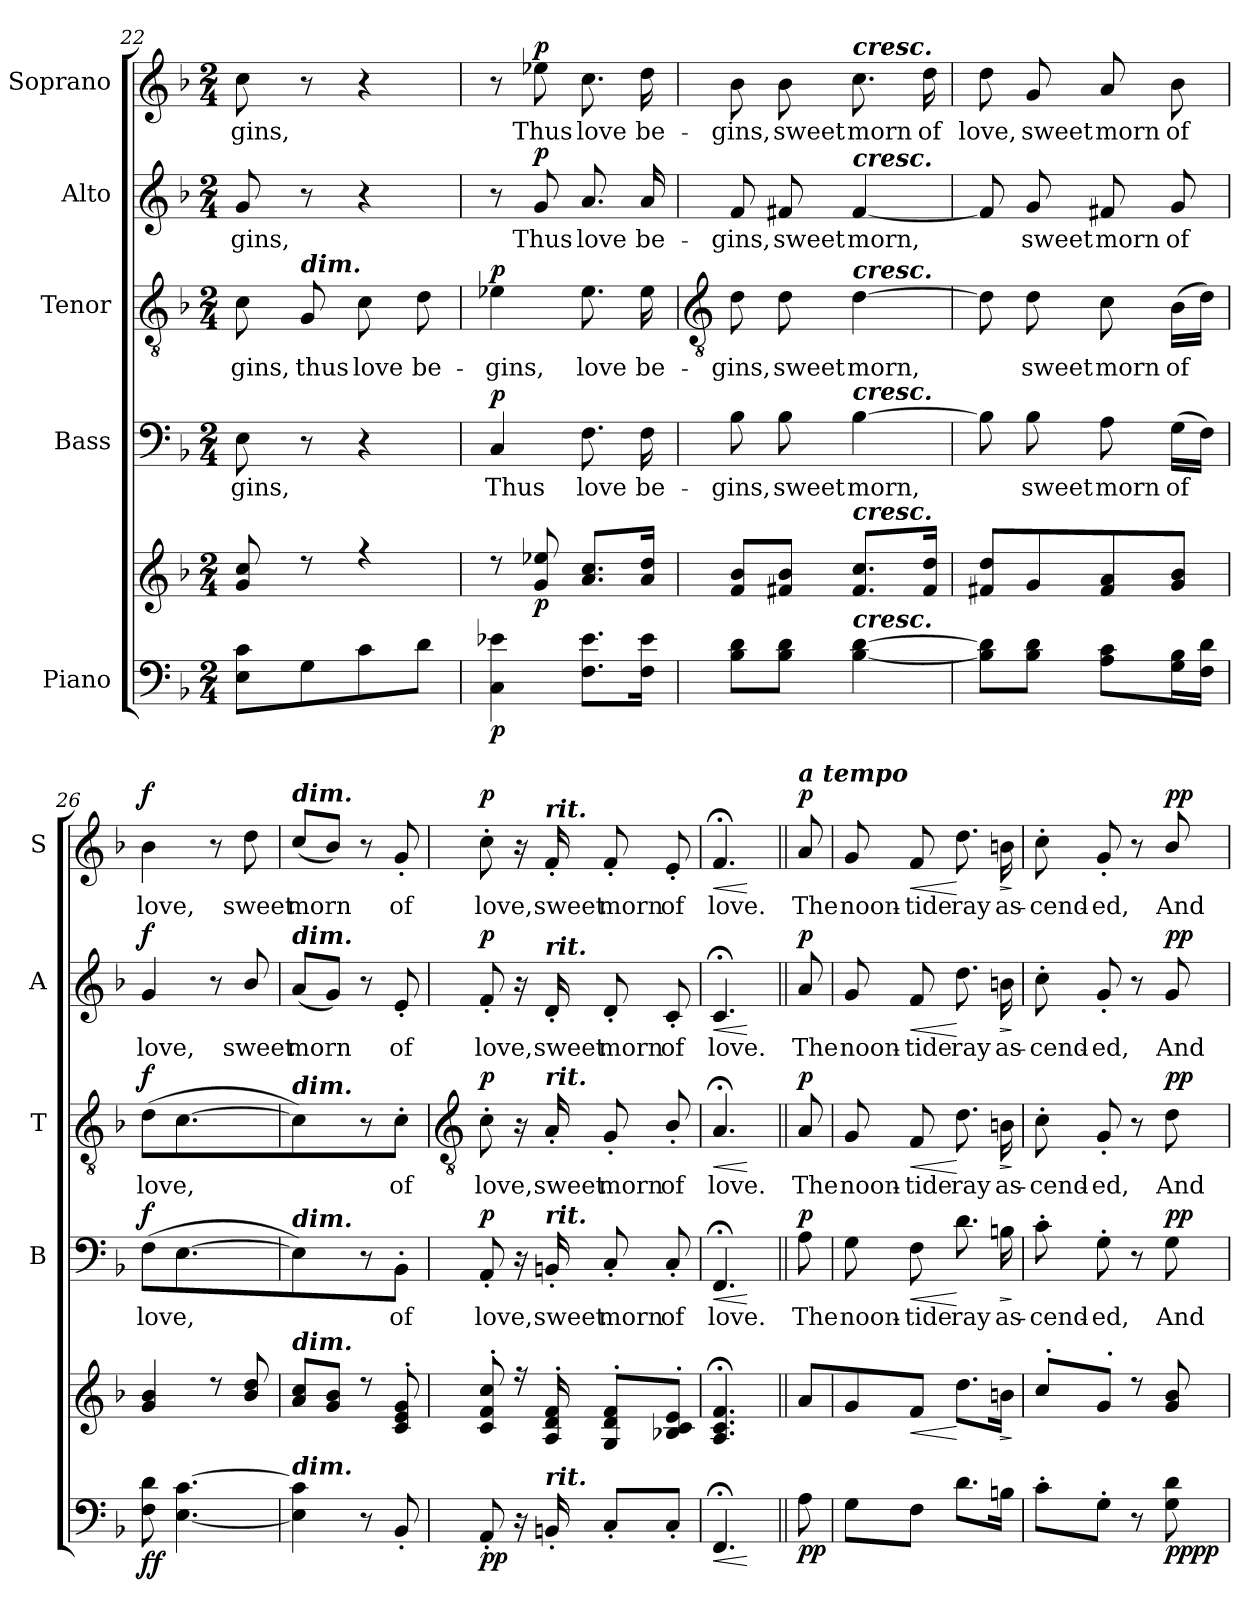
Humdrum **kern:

**kern	**kern	**dynam	**kern	**text	**dynam	**kern	**text	**dynam	**kern	**text	**dynam	**kern	**text	**dynam
*part5	*part5	*part5	*part4	*part4	*part4	*part3	*part3	*part3	*part2	*part2	*part2	*part1	*part1	*part1
*staff6	*staff5	*staff5/6	*staff4	*staff4	*staff4	*staff3	*staff3	*staff3	*staff2	*staff2	*staff2	*staff1	*staff1	*staff1
*I"Piano	*	*	*I"Bass	*	*	*I"Tenor	*	*	*I"Alto	*	*	*I"Soprano	*	*
*	*	*	*I'B	*	*	*I'T	*	*	*I'A	*	*	*I'S	*	*
*clefF4	*clefG2	*	*clefF4	*	*	*clefGv2	*	*	*clefG2	*	*	*clefG2	*	*
*k[b-]	*k[b-]	*	*k[b-]	*	*	*k[b-]	*	*	*k[b-]	*	*	*k[b-]	*	*
*F:	*F:	*	*F:	*	*	*F:	*	*	*F:	*	*	*F:	*	*
*M2/4	*M2/4	*	*M2/4	*	*	*M2/4	*	*	*M2/4	*	*	*M2/4	*	*
=22	=22	=22	=22	=22	=22	=22	=22	=22	=22	=22	=22	=22	=22	=22
*	*^	*	*	*	*	*	*	*	*	*	*	*	*	*
!	!	!LO:N:vis=1	!	!	!LO:LY:b	!	!	!LO:LY:b	!	!	!LO:LY:b	!	!	!LO:LY:b	!
8E 8cL	8g 8cc	2ryy	.	8E	-gins,	.	8c	-gins,	.	8g	-gins,	.	8cc	-gins,	.
!	!	!	!	!	!	!	!LO:TX:a:Bi:t=dim.	!	!	!	!	!	!	!	!
!	!	!	!	!	!	!	!	!LO:LY:b	!	!	!	!	!	!	!
8G	8r	.	.	8r	.	.	8G	thus	.	8r	.	.	8r	.	.
!	!	!	!	!	!	!	!	!LO:LY:b	!	!	!	!	!	!	!
8c	4r	.	.	4r	.	.	8c	love	.	4r	.	.	4r	.	.
!	!	!	!	!	!	!	!	!LO:LY:b	!	!	!	!	!	!	!
8dJ	.	.	.	.	.	.	8d	be-	.	.	.	.	.	.	.
=23	=23	=23	=23	=23	=23	=23	=23	=23	=23	=23	=23	=23	=23	=23	=23
!	!	!LO:N:vis=1	!LO:DY:b=2	!	!LO:LY:b	!LO:DY:b	!	!LO:LY:b	!LO:DY:b	!	!	!	!	!	!
4C 4e-X	8r	2ryy	p	4C	Thus	p	4e-X	gins,	p	8r	.	.	8r	.	.
!	!	!	!LO:DY:b	!	!	!	!	!	!	!	!LO:LY:b	!LO:DY:b	!	!LO:LY:b	!LO:DY:b
.	8g 8ee-X	.	p	.	.	.	.	.	.	8g	Thus	p	8ee-X	Thus	p
!	!	!	!	!	!LO:LY:b	!	!	!LO:LY:b	!	!	!LO:LY:b	!	!	!LO:LY:b	!
8.F 8.e-L	8.a 8.ccL	.	.	8.F	love	.	8.e-	love	.	8.a	love	.	8.cc	love	.
!	!	!	!	!	!LO:LY:b	!	!	!LO:LY:b	!	!	!LO:LY:b	!	!	!LO:LY:b	!
16F 16e-J	16a 16ddJ	.	.	16F	be-	.	16e-	be-	.	16a	be-	.	16dd	be-	.
!!LO:LB:g=z
=24	=24	=24	=24	=24	=24	=24	=24	=24	=24	=24	=24	=24	=24	=24	=24
*	*	*	*	*	*	*	*clefGv2	*	*	*	*	*	*	*	*
!	!	!LO:N:vis=1	!	!	!LO:LY:b	!	!	!LO:LY:b	!	!	!LO:LY:b	!	!	!LO:LY:b	!
8B- 8dL	8f 8b-L	2ryy	.	8B-	-gins,	.	8d	-gins,	.	8f	-gins,	.	8b-	-gins,	.
!	!	!	!	!	!LO:LY:b	!	!	!LO:LY:b	!	!	!LO:LY:b	!	!	!LO:LY:b	!
8B- 8dJ	8f#X 8b-J	.	.	8B-	sweet	.	8d	sweet	.	8f#X	sweet	.	8b-	sweet	.
!	!	!	!	!	!	!	!	!	!	!	!	!	!LO:TX:a:Bi:t=cresc.	!	!
!	!	!	!	!	!	!	!	!	!	!LO:TX:a:Bi:t=cresc.	!	!	!	!	!
!	!	!	!	!	!	!	!LO:TX:a:Bi:t=cresc.	!	!	!	!	!	!	!	!
!	!	!	!	!LO:TX:a:Bi:t=cresc.	!	!	!	!	!	!	!	!	!	!	!
!	!LO:TX:a:Bi:t=cresc.	!	!	!	!	!	!	!	!	!	!	!	!	!	!
!LO:TX:a:Bi:t=cresc.	!	!	!	!	!	!	!	!	!	!	!	!	!	!	!
!	!	!	!	!	!LO:LY:b	!	!	!LO:LY:b	!	!	!LO:LY:b	!	!	!LO:LY:b	!
[4B- [4d	8.f# 8.ccL	.	.	[4B-	morn,	.	[4d	morn,	.	[4f#	morn,	.	8.cc	morn	.
!	!	!	!	!	!	!	!	!	!	!	!	!	!	!LO:LY:b	!
.	16f# 16ddJ	.	.	.	.	.	.	.	.	.	.	.	16dd	of	.
=25	=25	=25	=25	=25	=25	=25	=25	=25	=25	=25	=25	=25	=25	=25	=25
!	!	!LO:N:vis=1	!	!	!	!	!	!	!	!	!	!	!	!LO:LY:b	!
8B-] 8d]L	8f#X 8ddL	2ryy	.	8B-]	.	.	8d]	.	.	8f#]	.	.	8dd	love,	.
!	!	!	!	!	!LO:LY:b	!	!	!LO:LY:b	!	!	!LO:LY:b	!	!	!LO:LY:b	!
8B- 8dJ	8g	.	.	8B-	sweet	.	8d	sweet	.	8g	sweet	.	8g	sweet	.
!	!	!	!	!	!LO:LY:b	!	!	!LO:LY:b	!	!	!LO:LY:b	!	!	!LO:LY:b	!
8A 8cL	8f# 8a	.	.	8A	morn	.	8c	morn	.	8f#	morn	.	8a	morn	.
!	!	!	!	!	!LO:LY:b	!	!	!LO:LY:b	!	!	!LO:LY:b	!	!	!LO:LY:b	!
16G 16B-L	8g 8b-J	.	.	(>16GLL	of	.	(>16B-LL	of	.	8g	of	.	8b-	of	.
16F 16dJJ	.	.	.	16FJJ)	.	.	16dJJ)	.	.	.	.	.	.	.	.
=26	=26	=26	=26	=26	=26	=26	=26	=26	=26	=26	=26	=26	=26	=26	=26
!	!	!LO:N:vis=1	!LO:DY:b=2	!	!LO:LY:b	!	!	!LO:LY:b	!	!	!LO:LY:b	!	!	!LO:LY:b	!
!	!	!	!LO:DY:n=1:b	!	!	!LO:DY:b	!	!	!LO:DY:b	!	!	!LO:DY:b	!	!	!LO:DY:b
8F 8d	4g 4b-	2ryy	f f	(>8FL	love,	f	(>8dL	love,	f	4g	love,	f	4b-	love,	f
[4.E [4.c	.	.	.	[4.E	.	.	[4.c	.	.	.	.	.	.	.	.
.	8r	.	.	.	.	.	.	.	.	8r	.	.	8r	.	.
!	!	!	!	!	!	!	!	!	!	!	!LO:LY:b	!	!	!LO:LY:b	!
.	8b- 8dd	.	.	.	.	.	.	.	.	8b-/	sweet	.	8dd	sweet	.
=27	=27	=27	=27	=27	=27	=27	=27	=27	=27	=27	=27	=27	=27	=27	=27
!	!	!	!	!	!	!	!	!	!	!	!	!	!LO:TX:a:Bi:t=dim.	!	!
!	!	!	!	!	!	!	!	!	!	!LO:TX:a:Bi:t=dim.	!	!	!	!	!
!	!	!	!	!	!	!	!LO:TX:a:Bi:t=dim.	!	!	!	!	!	!	!	!
!	!	!	!	!LO:TX:a:Bi:t=dim.	!	!	!	!	!	!	!	!	!	!	!
!	!LO:TX:a:Bi:t=dim.	!	!	!	!	!	!	!	!	!	!	!	!	!	!
!LO:TX:a:Bi:t=dim.	!	!	!	!	!	!	!	!	!	!	!	!	!	!	!
!	!	!LO:N:vis=1	!	!	!	!	!	!	!	!	!LO:LY:b	!	!	!LO:LY:b	!
4E] 4c]	8a 8ccL	2ryy	.	4E])	.	.	4c])	.	.	(<8aL	morn	.	(>8ccL	morn	.
.	8g/ 8b-/J	.	.	.	.	.	.	.	.	8gJ)	.	.	8b-/J)	.	.
8r	8r	.	.	8r	.	.	8r	.	.	8r	.	.	8r	.	.
!	!	!	!	!	!LO:LY:b	!	!	!LO:LY:b	!	!	!LO:LY:b	!	!	!LO:LY:b	!
8BB-'	8c' 8e' 8g'	.	.	8BB-'J	of	.	8c'J	of	.	8e'	of	.	8g'	of	.
!!LO:LB:g=z
=28	=28	=28	=28	=28	=28	=28	=28	=28	=28	=28	=28	=28	=28	=28	=28
*	*	*	*	*	*	*	*clefGv2	*	*	*	*	*	*	*	*
!	!	!LO:N:vis=1	!LO:DY:b=2	!	!LO:LY:b	!	!	!LO:LY:b	!	!	!LO:LY:b	!	!	!LO:LY:b	!
!	!	!	!LO:DY:n=1:b	!	!	!LO:DY:b	!	!	!LO:DY:b	!	!	!LO:DY:b	!	!	!LO:DY:b
8AA'	8c' 8f' 8cc'	2ryy	p p	8AA'	love,	p	8c'	love,	p	8f'	love,	p	8cc'	love,	p
16r	16r	.	.	16r	.	.	16r	.	.	16r	.	.	16r	.	.
!	!	!	!	!	!	!	!	!	!	!	!	!	!LO:TX:a:Bi:t=rit.	!	!
!	!	!	!	!	!	!	!	!	!	!LO:TX:a:Bi:t=rit.	!	!	!	!	!
!	!	!	!	!	!	!	!LO:TX:a:Bi:t=rit.	!	!	!	!	!	!	!	!
!	!	!	!	!LO:TX:a:Bi:t=rit.	!	!	!	!	!	!	!	!	!	!	!
!LO:TX:a:Bi:t=rit.	!	!	!	!	!	!	!	!	!	!	!	!	!	!	!
!	!	!	!	!	!LO:LY:b	!	!	!LO:LY:b	!	!	!LO:LY:b	!	!	!LO:LY:b	!
16BBn'	16A' 16d' 16f'	.	.	16BBn'	sweet	.	16A'	sweet	.	16d'	sweet	.	16f'	sweet	.
!	!	!	!	!	!LO:LY:b	!	!	!LO:LY:b	!	!	!LO:LY:b	!	!	!LO:LY:b	!
8C'L	8G' 8d' 8f'L	.	.	8C'	morn	.	8G'	morn	.	8d'	morn	.	8f'	morn	.
!	!	!	!	!	!LO:LY:b	!	!	!LO:LY:b	!	!	!LO:LY:b	!	!	!LO:LY:b	!
8C'J	8B-X' 8c' 8e'J	.	.	8C'	of	.	8B-'/	of	.	8c'	of	.	8e'	of	.
=29	=29	=29	=29	=29	=29	=29	=29	=29	=29	=29	=29	=29	=29	=29	=29
!	!	!	!LO:HP:b=2	!	!	!	!	!	!	!	!	!	!	!	!
!	!	!	!LO:HP:n=1:b	!	!	!	!	!	!	!	!	!	!	!	!
!	!	!	!LO:HP:n=1:b	!	!LO:LY:b	!LO:HP:b	!	!	!	!	!	!	!	!	!
!	!	!	!	!	!	!LO:HP:n=1:b	!	!LO:LY:b	!LO:HP:b	!	!	!	!	!	!
!	!	!	!	!	!	!	!	!	!LO:HP:n=1:b	!	!LO:LY:b	!LO:HP:b	!	!	!
!	!	!	!	!	!	!	!	!	!	!	!	!LO:HP:n=1:b	!	!LO:LY:b	!LO:HP:b
!	!	!	!	!	!	!	!	!	!	!	!	!	!	!	!LO:HP:n=1:b
4.FF;<	4.A;< 4.c;< 4.f;<	4.ryy	> < >	4.FF;<	love.	< >	4.A;<	love.	< >	4.c;<	love.	< >	4.f;<	love.	< >
*	*v	*v	*	*	*	*	*	*	*	*	*	*	*	*	*
.	.	[ ]	.	.	[	.	.	[	.	.	[	.	.	[
=30||	=30||	=30||	=30||	=30||	=30||	=30||	=30||	=30||	=30||	=30||	=30||	=30||	=30||	=30||
*	*^	*	*	*	*	*	*	*	*	*	*	*	*	*
!	!	!	!	!	!	!	!	!	!	!	!	!	!LO:TX:a:Bi:t=a tempo	!	!
!	!	!	!LO:DY:b=2	!	!LO:LY:b	!	!	!LO:LY:b	!	!	!LO:LY:b	!	!	!LO:LY:b	!
!	!	!	!LO:DY:n=1:b	!	!	!LO:DY:b	!	!	!LO:DY:b	!	!	!LO:DY:b	!	!	!LO:DY:b
8A\	8a/L	8ryy	p p	8A\	The	p	8A/	The	p	8a/	The	p	8a/	The	p
*	*v	*v	*	*	*	*	*	*	*	*	*	*	*	*	*
.	.	]	.	.	]	.	.	]	.	.	]	.	.	]
=31	=31	=31	=31	=31	=31	=31	=31	=31	=31	=31	=31	=31	=31	=31
*	*^	*	*	*	*	*	*	*	*	*	*	*	*	*
!	!	!LO:N:vis=1	!	!	!LO:LY:b	!	!	!LO:LY:b	!	!	!LO:LY:b	!	!	!LO:LY:b	!
8GL	8g	2ryy	.	8G	noon-	.	8G	noon-	.	8g	noon-	.	8g	noon-	.
!	!	!	!LO:HP:b	!	!LO:LY:b	!LO:HP:b	!	!LO:LY:b	!LO:HP:b	!	!LO:LY:b	!LO:HP:b	!	!LO:LY:b	!LO:HP:b
8FJ	8fJ	.	<	8F	-tide	<	8F	-tide	<	8f	-tide	<	8f	-tide	<
!	!	!	!	!	!LO:LY:b	!	!	!LO:LY:b	!	!	!LO:LY:b	!	!	!LO:LY:b	!
8.dL	8.ddL	.	[	8.d	ray	[	8.d	ray	[	8.dd	ray	[	8.dd	ray	[
!	!	!	!LO:HP:b	!	!LO:LY:b	!LO:HP:b	!	!LO:LY:b	!LO:HP:b	!	!LO:LY:b	!LO:HP:b	!	!LO:LY:b	!LO:HP:b
16BnJ	16bnJ	.	>	16Bn	as-	>	16Bn	as-	>	16bn	as-	>	16bn	as-	>
*	*v	*v	*	*	*	*	*	*	*	*	*	*	*	*	*
.	.	]	.	.	]	.	.	]	.	.	]	.	.	]
=32	=32	=32	=32	=32	=32	=32	=32	=32	=32	=32	=32	=32	=32	=32
*	*^	*	*	*	*	*	*	*	*	*	*	*	*	*
!	!	!LO:N:vis=1	!	!	!LO:LY:b	!	!	!LO:LY:b	!	!	!LO:LY:b	!	!	!LO:LY:b	!
8c'L	8cc'L	2ryy	.	8c'	-cend-	.	8c'	-cend-	.	8cc'	-cend-	.	8cc'	-cend-	.
!	!	!	!	!	!LO:LY:b	!	!	!LO:LY:b	!	!	!LO:LY:b	!	!	!LO:LY:b	!
8G'J	8g'J	.	.	8G'	-ed,	.	8G'	-ed,	.	8g'	-ed,	.	8g'	-ed,	.
8r	8r	.	.	8r	.	.	8r	.	.	8r	.	.	8r	.	.
!	!	!	!LO:DY:b=2	!	!LO:LY:b	!	!	!LO:LY:b	!	!	!LO:LY:b	!	!	!LO:LY:b	!
!	!	!	!LO:DY:n=1:b	!	!	!LO:DY:b	!	!	!LO:DY:b	!	!	!LO:DY:b	!	!	!LO:DY:b
8G\ 8d\	8g/ 8b-/	.	pp pp	8G\	And	pp	8d\	And	pp	8g/	And	pp	8b-/	And	pp
*	*v	*v	*	*	*	*	*	*	*	*	*	*	*	*	*
=	=	=	=	=	=	=	=	=	=	=	=	=	=	=
*-	*-	*-	*-	*-	*-	*-	*-	*-	*-	*-	*-	*-	*-	*-
